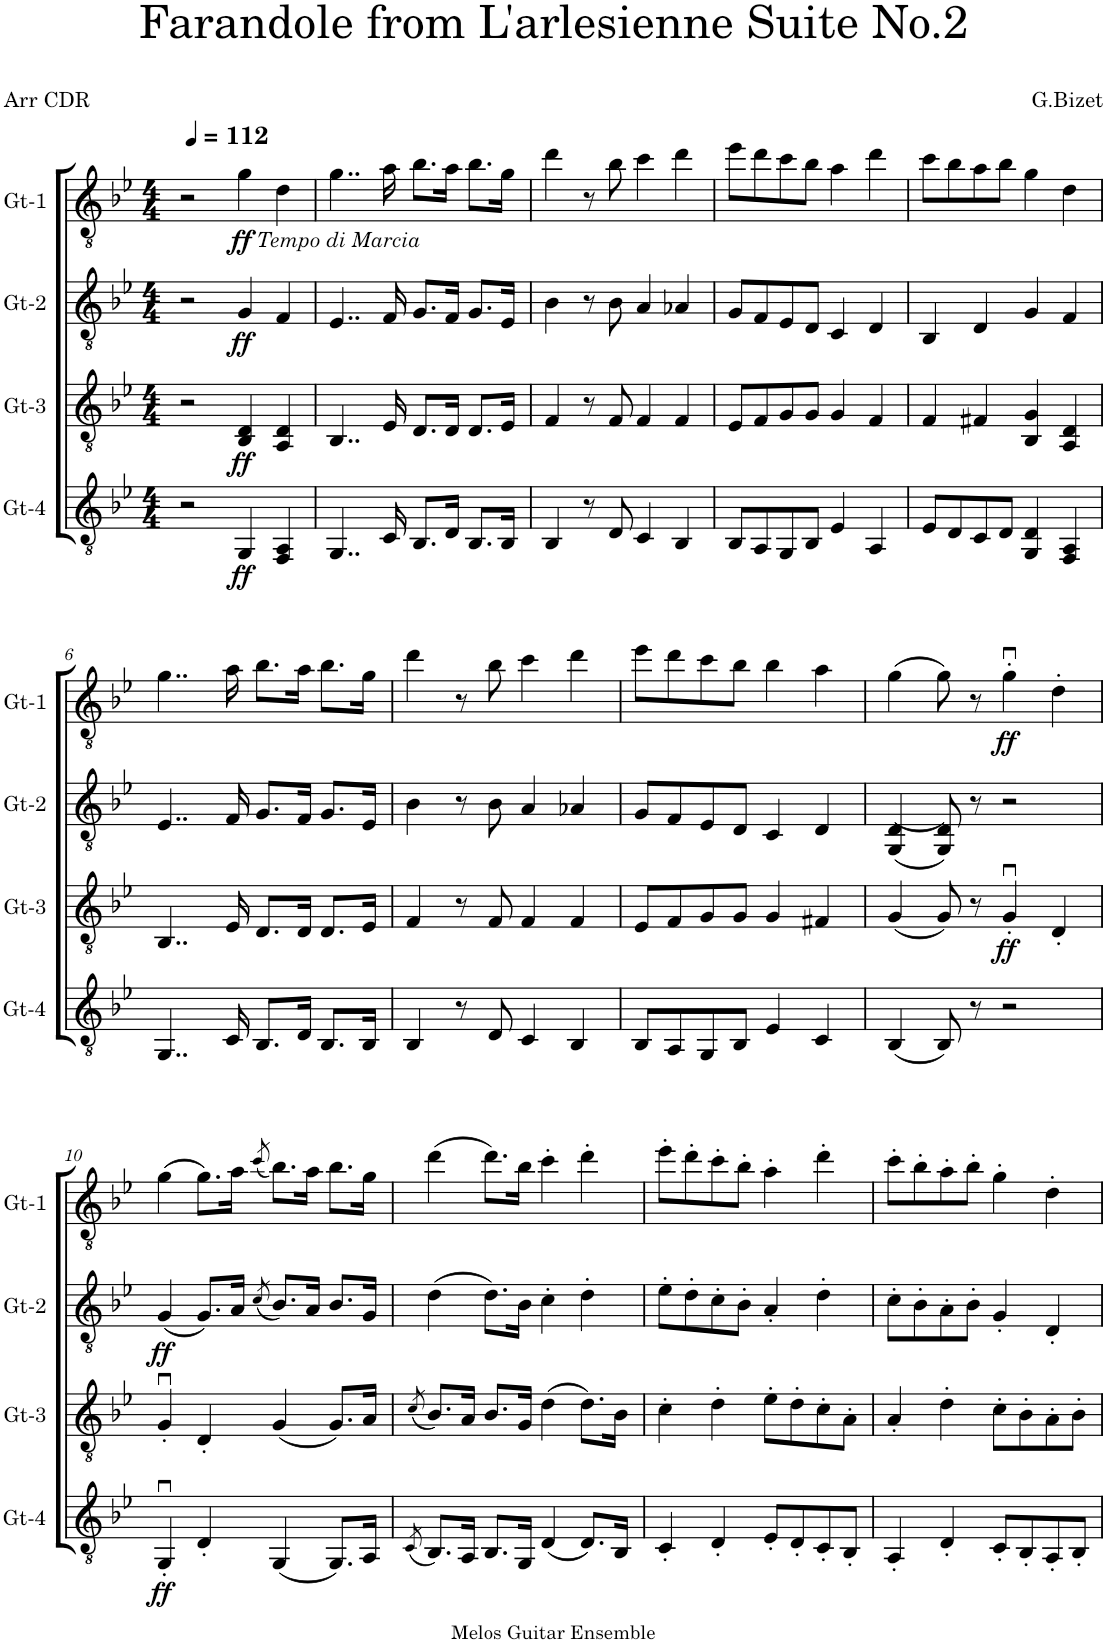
**kern	**dynam	**kern	**dynam	**kern	**dynam	**kern	**dynam
*part4	*part4	*part3	*part3	*part2	*part2	*part1	*part1
*staff4	*staff4	*staff3	*staff3	*staff2	*staff2	*staff1	*staff1
*I"Gt-4	*	*I"Gt-3	*	*I"Gt-2	*	*I"Gt-1	*
*I'Gt-4	*	*I'Gt-3	*	*I'Gt-2	*	*I'Gt-1	*
*clefGv2	*	*clefGv2	*	*clefGv2	*	*clefGv2	*
*k[b-e-]	*	*k[b-e-]	*	*k[b-e-]	*	*k[b-e-]	*
*M4/4	*	*M4/4	*	*M4/4	*	*M4/4	*
*MM112	*	*MM112	*	*MM112	*	*MM112	*
=1	=1	=1	=1	=1	=1	=1	=1
2r	.	2r	.	2r	.	2r	.
!	!	!	!	!	!	!LO:TX:b:i:t=Tempo di Marcia	!
!	!LO:DY:b	!	!LO:DY:b	!	!LO:DY:b	!	!LO:DY:b
4GG/	ff	4BB-/ 4D/	ff	4G/	ff	4g\	ff
4FF/ 4AA/	.	4AA/ 4D/	.	4F/	.	4d\	.
=2	=2	=2	=2	=2	=2	=2	=2
4..GG/	.	4..BB-/	.	4..E-/	.	4..g\	.
16C/	.	16E-/	.	16F/	.	16a\	.
8.BB-/L	.	8.D/L	.	8.G/L	.	8.b-\L	.
16D/Jk	.	16D/Jk	.	16F/Jk	.	16a\Jk	.
8.BB-/L	.	8.D/L	.	8.G/L	.	8.b-\L	.
16BB-/Jk	.	16E-/Jk	.	16E-/Jk	.	16g\Jk	.
=3	=3	=3	=3	=3	=3	=3	=3
4BB-/	.	4F/	.	4B-\	.	4dd\	.
8r	.	8r	.	8r	.	8r	.
8D/	.	8F/	.	8B-\	.	8b-\	.
4C/	.	4F/	.	4A/	.	4cc\	.
4BB-/	.	4F/	.	4A-X/	.	4dd\	.
=4	=4	=4	=4	=4	=4	=4	=4
8BB-/L	.	8E-/L	.	8G/L	.	8ee-\L	.
8AA/	.	8F/	.	8F/	.	8dd\	.
8GG/	.	8G/	.	8E-/	.	8cc\	.
8BB-/J	.	8G/J	.	8D/J	.	8b-\J	.
4E-/	.	4G/	.	4C/	.	4a\	.
4AA/	.	4F/	.	4D/	.	4dd\	.
=5	=5	=5	=5	=5	=5	=5	=5
8E-/L	.	4F/	.	4BB-/	.	8cc\L	.
8D/	.	.	.	.	.	8b-\	.
8C/	.	4F#X/	.	4D/	.	8a\	.
8D/J	.	.	.	.	.	8b-\J	.
4GG/ 4D/	.	4BB-/ 4G/	.	4G/	.	4g\	.
4FF/ 4AA/	.	4AA/ 4D/	.	4F/	.	4d\	.
!!LO:LB:g=z
=6	=6	=6	=6	=6	=6	=6	=6
4..GG/	.	4..BB-/	.	4..E-/	.	4..g\	.
16C/	.	16E-/	.	16F/	.	16a\	.
8.BB-/L	.	8.D/L	.	8.G/L	.	8.b-\L	.
16D/Jk	.	16D/Jk	.	16F/Jk	.	16a\Jk	.
8.BB-/L	.	8.D/L	.	8.G/L	.	8.b-\L	.
16BB-/Jk	.	16E-/Jk	.	16E-/Jk	.	16g\Jk	.
=7	=7	=7	=7	=7	=7	=7	=7
4BB-/	.	4F/	.	4B-\	.	4dd\	.
8r	.	8r	.	8r	.	8r	.
8D/	.	8F/	.	8B-\	.	8b-\	.
4C/	.	4F/	.	4A/	.	4cc\	.
4BB-/	.	4F/	.	4A-X/	.	4dd\	.
=8	=8	=8	=8	=8	=8	=8	=8
8BB-/L	.	8E-/L	.	8G/L	.	8ee-\L	.
8AA/	.	8F/	.	8F/	.	8dd\	.
8GG/	.	8G/	.	8E-/	.	8cc\	.
8BB-/J	.	8G/J	.	8D/J	.	8b-\J	.
4E-/	.	4G/	.	4C/	.	4b-\	.
4C/	.	4F#X/	.	4D/	.	4a\	.
=9	=9	=9	=9	=9	=9	=9	=9
(4BB-/	.	(4G/	.	((4GG/ 4D/	.	(4g\	.
8BB-/)	.	8G/)	.	8GG/ 8D/))	.	8g\)	.
8r	.	8r	.	8r	.	8r	.
!	!	!	!LO:DY:b	!	!	!	!LO:DY:b
2r	.	4Gu'/	ff	2r	.	4gu'\	ff
.	.	4D'/	.	.	.	4d'\	.
!!LO:LB:g=z
=10	=10	=10	=10	=10	=10	=10	=10
!	!LO:DY:b	!	!	!	!LO:DY:b	!	!
4GGu'/	ff	4Gu'/	.	(4G/	ff	(4g\	.
4D'/	.	4D'/	.	8.G/L)	.	8.g\L)	.
.	.	.	.	16A/Jk	.	16a\Jk	.
.	.	.	.	(8qc/	.	(8qcc/	.
(4GG/	.	(4G/	.	8.B-/L)	.	8.b-\L)	.
.	.	.	.	16A/Jk	.	16a\Jk	.
8.GG/L)	.	8.G/L)	.	8.B-/L	.	8.b-\L	.
16AA/Jk	.	16A/Jk	.	16G/Jk	.	16g\Jk	.
=11	=11	=11	=11	=11	=11	=11	=11
(8qC/	.	(8qc/	.	.	.	.	.
8.BB-/L)	.	8.B-/L)	.	(4d\	.	(4dd\	.
16AA/Jk	.	16A/Jk	.	.	.	.	.
8.BB-/L	.	8.B-/L	.	8.d\L)	.	8.dd\L)	.
16GG/Jk	.	16G/Jk	.	16B-\Jk	.	16b-\Jk	.
(4D/	.	(4d\	.	4c'\	.	4cc'\	.
8.D/L)	.	8.d\L)	.	4d'\	.	4dd'\	.
16BB-/Jk	.	16B-\Jk	.	.	.	.	.
=12	=12	=12	=12	=12	=12	=12	=12
4C'/	.	4c'\	.	8e-'\L	.	8ee-'\L	.
.	.	.	.	8d'\	.	8dd'\	.
4D'/	.	4d'\	.	8c'\	.	8cc'\	.
.	.	.	.	8B-'\J	.	8b-'\J	.
8E-'/L	.	8e-'\L	.	4A'/	.	4a'\	.
8D'/	.	8d'\	.	.	.	.	.
8C'/	.	8c'\	.	4d'\	.	4dd'\	.
8BB-'/J	.	8A'\J	.	.	.	.	.
=13	=13	=13	=13	=13	=13	=13	=13
4AA'/	.	4A'/	.	8c'\L	.	8cc'\L	.
.	.	.	.	8B-'\	.	8b-'\	.
4D'/	.	4d'\	.	8A'\	.	8a'\	.
.	.	.	.	8B-'\J	.	8b-'\J	.
8C'/L	.	8c'\L	.	4G'/	.	4g'\	.
8BB-'/	.	8B-'\	.	.	.	.	.
8AA'/	.	8A'\	.	4D'/	.	4d'\	.
8BB-'/J	.	8B-'\J	.	.	.	.	.
=	=	=	=	=	=	=	=
*-	*-	*-	*-	*-	*-	*-	*-
